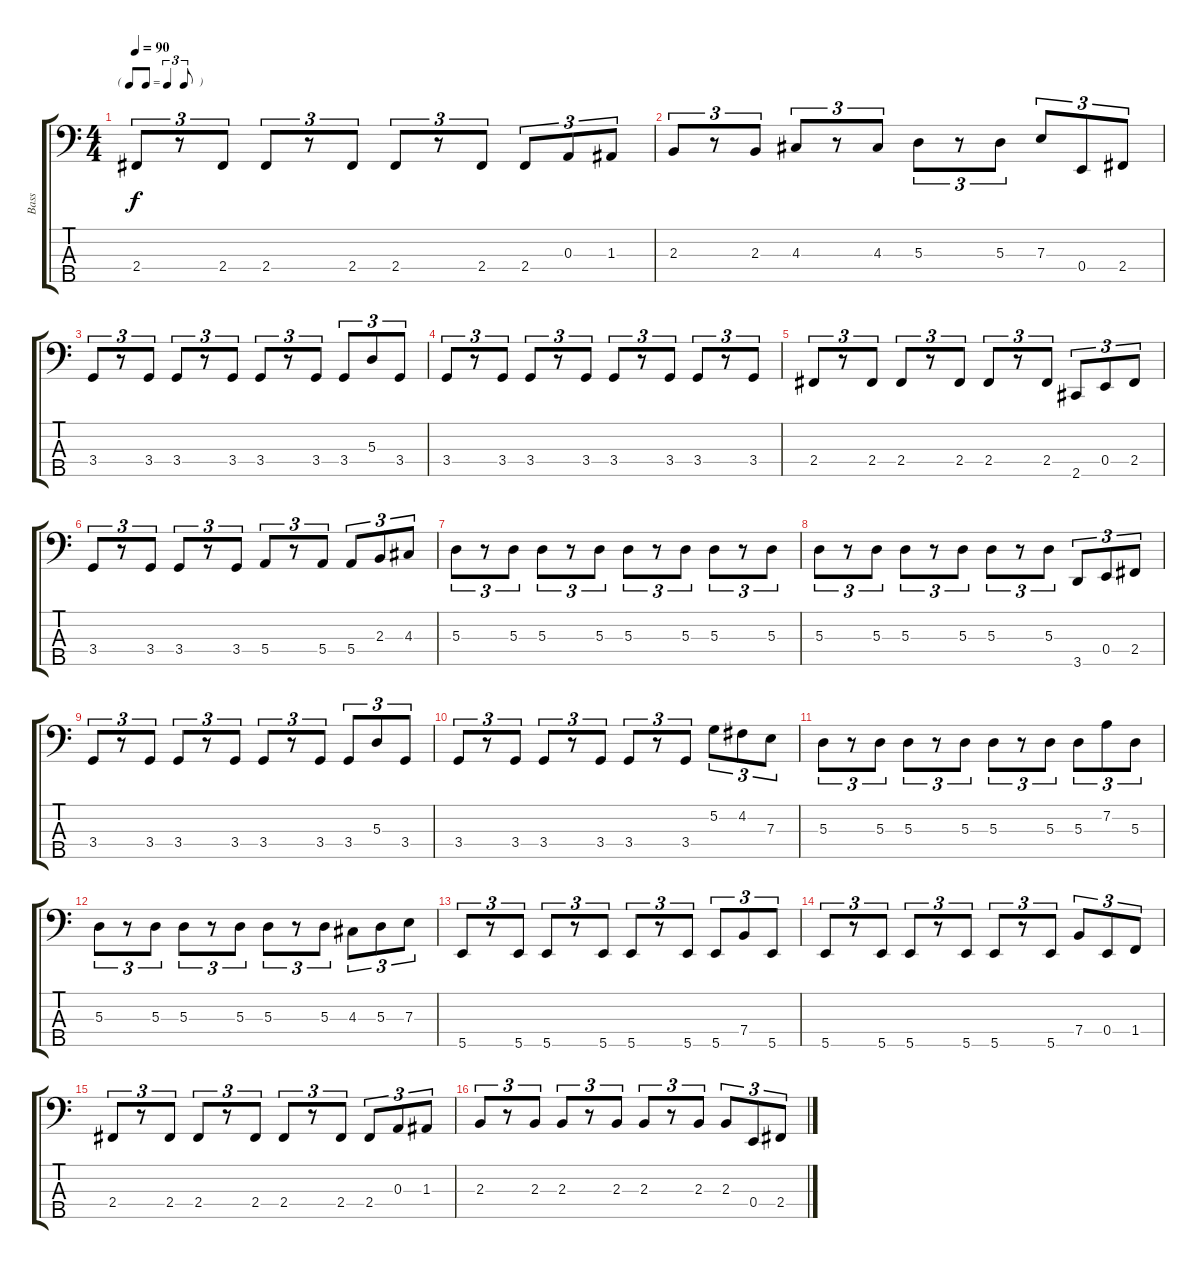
\track ("Bass" "Bass") {instrument electricbasspick}
\staff {score tabs}
\tuning (G2 D2 A1 E1 B0) {hide}
\ts (4 4)
\tf triplet8th
\tempo 90
\clef f4
\ks c
2.4.8{tu (3 2) dy f} r.8{tu (3 2)} 2.4.8{tu (3 2)} 2.4.8{tu (3 2)} r.8{tu (3 2)} 2.4.8{tu (3 2)} 2.4.8{tu (3 2)} r.8{tu (3 2)} 2.4.8{tu (3 2)} 2.4.8{tu (3 2)} 0.3.8{tu (3 2)} 1.3.8{tu (3 2)} |
2.3.8{tu (3 2)} r.8{tu (3 2)} 2.3.8{tu (3 2)} 4.3.8{tu (3 2)} r.8{tu (3 2)} 4.3.8{tu (3 2)} 5.3.8{tu (3 2)} r.8{tu (3 2)} 5.3.8{tu (3 2)} 7.3.8{tu (3 2)} 0.4.8{tu (3 2)} 2.4.8{tu (3 2)} |
3.4.8{tu (3 2)} r.8{tu (3 2)} 3.4.8{tu (3 2)} 3.4.8{tu (3 2)} r.8{tu (3 2)} 3.4.8{tu (3 2)} 3.4.8{tu (3 2)} r.8{tu (3 2)} 3.4.8{tu (3 2)} 3.4.8{tu (3 2)} 5.3.8{tu (3 2)} 3.4.8{tu (3 2)} |
3.4.8{tu (3 2)} r.8{tu (3 2)} 3.4.8{tu (3 2)} 3.4.8{tu (3 2)} r.8{tu (3 2)} 3.4.8{tu (3 2)} 3.4.8{tu (3 2)} r.8{tu (3 2)} 3.4.8{tu (3 2)} 3.4.8{tu (3 2)} r.8{tu (3 2)} 3.4.8{tu (3 2)} |
2.4.8{tu (3 2)} r.8{tu (3 2)} 2.4.8{tu (3 2)} 2.4.8{tu (3 2)} r.8{tu (3 2)} 2.4.8{tu (3 2)} 2.4.8{tu (3 2)} r.8{tu (3 2)} 2.4.8{tu (3 2)} 2.5.8{tu (3 2)} 0.4.8{tu (3 2)} 2.4.8{tu (3 2)} |
3.4.8{tu (3 2)} r.8{tu (3 2)} 3.4.8{tu (3 2)} 3.4.8{tu (3 2)} r.8{tu (3 2)} 3.4.8{tu (3 2)} 5.4.8{tu (3 2)} r.8{tu (3 2)} 5.4.8{tu (3 2)} 5.4.8{tu (3 2)} 2.3.8{tu (3 2)} 4.3.8{tu (3 2)} |
5.3.8{tu (3 2)} r.8{tu (3 2)} 5.3.8{tu (3 2)} 5.3.8{tu (3 2)} r.8{tu (3 2)} 5.3.8{tu (3 2)} 5.3.8{tu (3 2)} r.8{tu (3 2)} 5.3.8{tu (3 2)} 5.3.8{tu (3 2)} r.8{tu (3 2)} 5.3.8{tu (3 2)} |
5.3.8{tu (3 2)} r.8{tu (3 2)} 5.3.8{tu (3 2)} 5.3.8{tu (3 2)} r.8{tu (3 2)} 5.3.8{tu (3 2)} 5.3.8{tu (3 2)} r.8{tu (3 2)} 5.3.8{tu (3 2)} 3.5.8{tu (3 2)} 0.4.8{tu (3 2)} 2.4.8{tu (3 2)} |
3.4.8{tu (3 2)} r.8{tu (3 2)} 3.4.8{tu (3 2)} 3.4.8{tu (3 2)} r.8{tu (3 2)} 3.4.8{tu (3 2)} 3.4.8{tu (3 2)} r.8{tu (3 2)} 3.4.8{tu (3 2)} 3.4.8{tu (3 2)} 5.3.8{tu (3 2)} 3.4.8{tu (3 2)} |
3.4.8{tu (3 2)} r.8{tu (3 2)} 3.4.8{tu (3 2)} 3.4.8{tu (3 2)} r.8{tu (3 2)} 3.4.8{tu (3 2)} 3.4.8{tu (3 2)} r.8{tu (3 2)} 3.4.8{tu (3 2)} 5.2.8{tu (3 2)} 4.2.8{tu (3 2)} 7.3.8{tu (3 2)} |
5.3.8{tu (3 2)} r.8{tu (3 2)} 5.3.8{tu (3 2)} 5.3.8{tu (3 2)} r.8{tu (3 2)} 5.3.8{tu (3 2)} 5.3.8{tu (3 2)} r.8{tu (3 2)} 5.3.8{tu (3 2)} 5.3.8{tu (3 2)} 7.2.8{tu (3 2)} 5.3.8{tu (3 2)} |
5.3.8{tu (3 2)} r.8{tu (3 2)} 5.3.8{tu (3 2)} 5.3.8{tu (3 2)} r.8{tu (3 2)} 5.3.8{tu (3 2)} 5.3.8{tu (3 2)} r.8{tu (3 2)} 5.3.8{tu (3 2)} 4.3.8{tu (3 2)} 5.3.8{tu (3 2)} 7.3.8{tu (3 2)} |
5.5.8{tu (3 2)} r.8{tu (3 2)} 5.5.8{tu (3 2)} 5.5.8{tu (3 2)} r.8{tu (3 2)} 5.5.8{tu (3 2)} 5.5.8{tu (3 2)} r.8{tu (3 2)} 5.5.8{tu (3 2)} 5.5.8{tu (3 2)} 7.4.8{tu (3 2)} 5.5.8{tu (3 2)} |
5.5.8{tu (3 2)} r.8{tu (3 2)} 5.5.8{tu (3 2)} 5.5.8{tu (3 2)} r.8{tu (3 2)} 5.5.8{tu (3 2)} 5.5.8{tu (3 2)} r.8{tu (3 2)} 5.5.8{tu (3 2)} 7.4.8{tu (3 2)} 0.4.8{tu (3 2)} 1.4.8{tu (3 2)} |
2.4.8{tu (3 2)} r.8{tu (3 2)} 2.4.8{tu (3 2)} 2.4.8{tu (3 2)} r.8{tu (3 2)} 2.4.8{tu (3 2)} 2.4.8{tu (3 2)} r.8{tu (3 2)} 2.4.8{tu (3 2)} 2.4.8{tu (3 2)} 0.3.8{tu (3 2)} 1.3.8{tu (3 2)} |
2.3.8{tu (3 2)} r.8{tu (3 2)} 2.3.8{tu (3 2)} 2.3.8{tu (3 2)} r.8{tu (3 2)} 2.3.8{tu (3 2)} 2.3.8{tu (3 2)} r.8{tu (3 2)} 2.3.8{tu (3 2)} 2.3.8{tu (3 2)} 0.4.8{tu (3 2)} 2.4.8{tu (3 2)}
